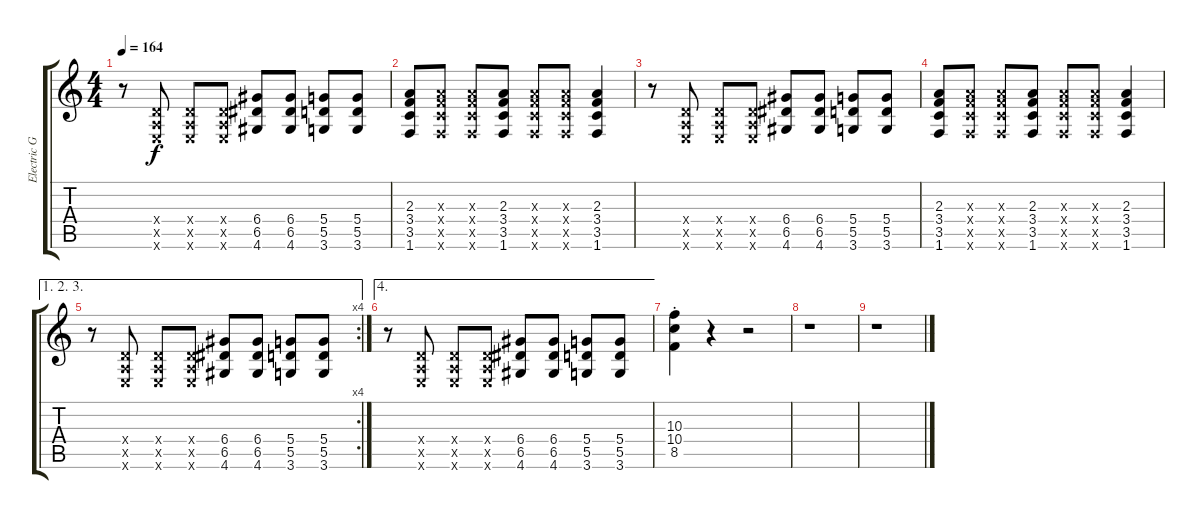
\track ("Electric Guitar II" "Electric G") {instrument overdrivenguitar}
\staff {score tabs}
\tuning (E4 B3 G3 D3 A2 E2) {hide}
\ts (4 4)
\tempo 164
\clef g2
\ks c
r.8{dy f} (0.4{x} 0.5{x} 0.6{x}).8 (0.4{x} 0.5{x} 0.6{x}).8 (0.4{x} 0.5{x} 0.6{x}).8 (6.4 6.5 4.6).8 (6.4 6.5 4.6).8 (5.4 5.5 3.6).8 (5.4 5.5 3.6).8 |
(2.3 3.4 3.5 1.6).8 (2.3{x} 3.4{x} 3.5{x} 1.6{x}).8 (2.3{x} 3.4{x} 3.5{x} 1.6{x}).8 (2.3 3.4 3.5 1.6).8 (2.3{x} 3.4{x} 3.5{x} 1.6{x}).8 (2.3{x} 3.4{x} 3.5{x} 1.6{x}).8 (2.3 3.4 3.5 1.6).4 |
r.8 (0.4{x} 0.5{x} 0.6{x}).8 (0.4{x} 0.5{x} 0.6{x}).8 (0.4{x} 0.5{x} 0.6{x}).8 (6.4 6.5 4.6).8 (6.4 6.5 4.6).8 (5.4 5.5 3.6).8 (5.4 5.5 3.6).8 |
(2.3 3.4 3.5 1.6).8 (2.3{x} 3.4{x} 3.5{x} 1.6{x}).8 (2.3{x} 3.4{x} 3.5{x} 1.6{x}).8 (2.3 3.4 3.5 1.6).8 (2.3{x} 3.4{x} 3.5{x} 1.6{x}).8 (2.3{x} 3.4{x} 3.5{x} 1.6{x}).8 (2.3 3.4 3.5 1.6).4 |
\ae (1 2 3)
\rc 4
r.8 (0.4{x} 0.5{x} 0.6{x}).8 (0.4{x} 0.5{x} 0.6{x}).8 (0.4{x} 0.5{x} 0.6{x}).8 (6.4 6.5 4.6).8 (6.4 6.5 4.6).8 (5.4 5.5 3.6).8 (5.4 5.5 3.6).8 |
\ae 4
r.8 (0.4{x} 0.5{x} 0.6{x}).8 (0.4{x} 0.5{x} 0.6{x}).8 (0.4{x} 0.5{x} 0.6{x}).8 (6.4 6.5 4.6).8 (6.4 6.5 4.6).8 (5.4 5.5 3.6).8 (5.4 5.5 3.6).8 |
(10.3{st} 10.4{st} 8.5{st}).4 r.4 r.2 |
r.1 |
r.1
